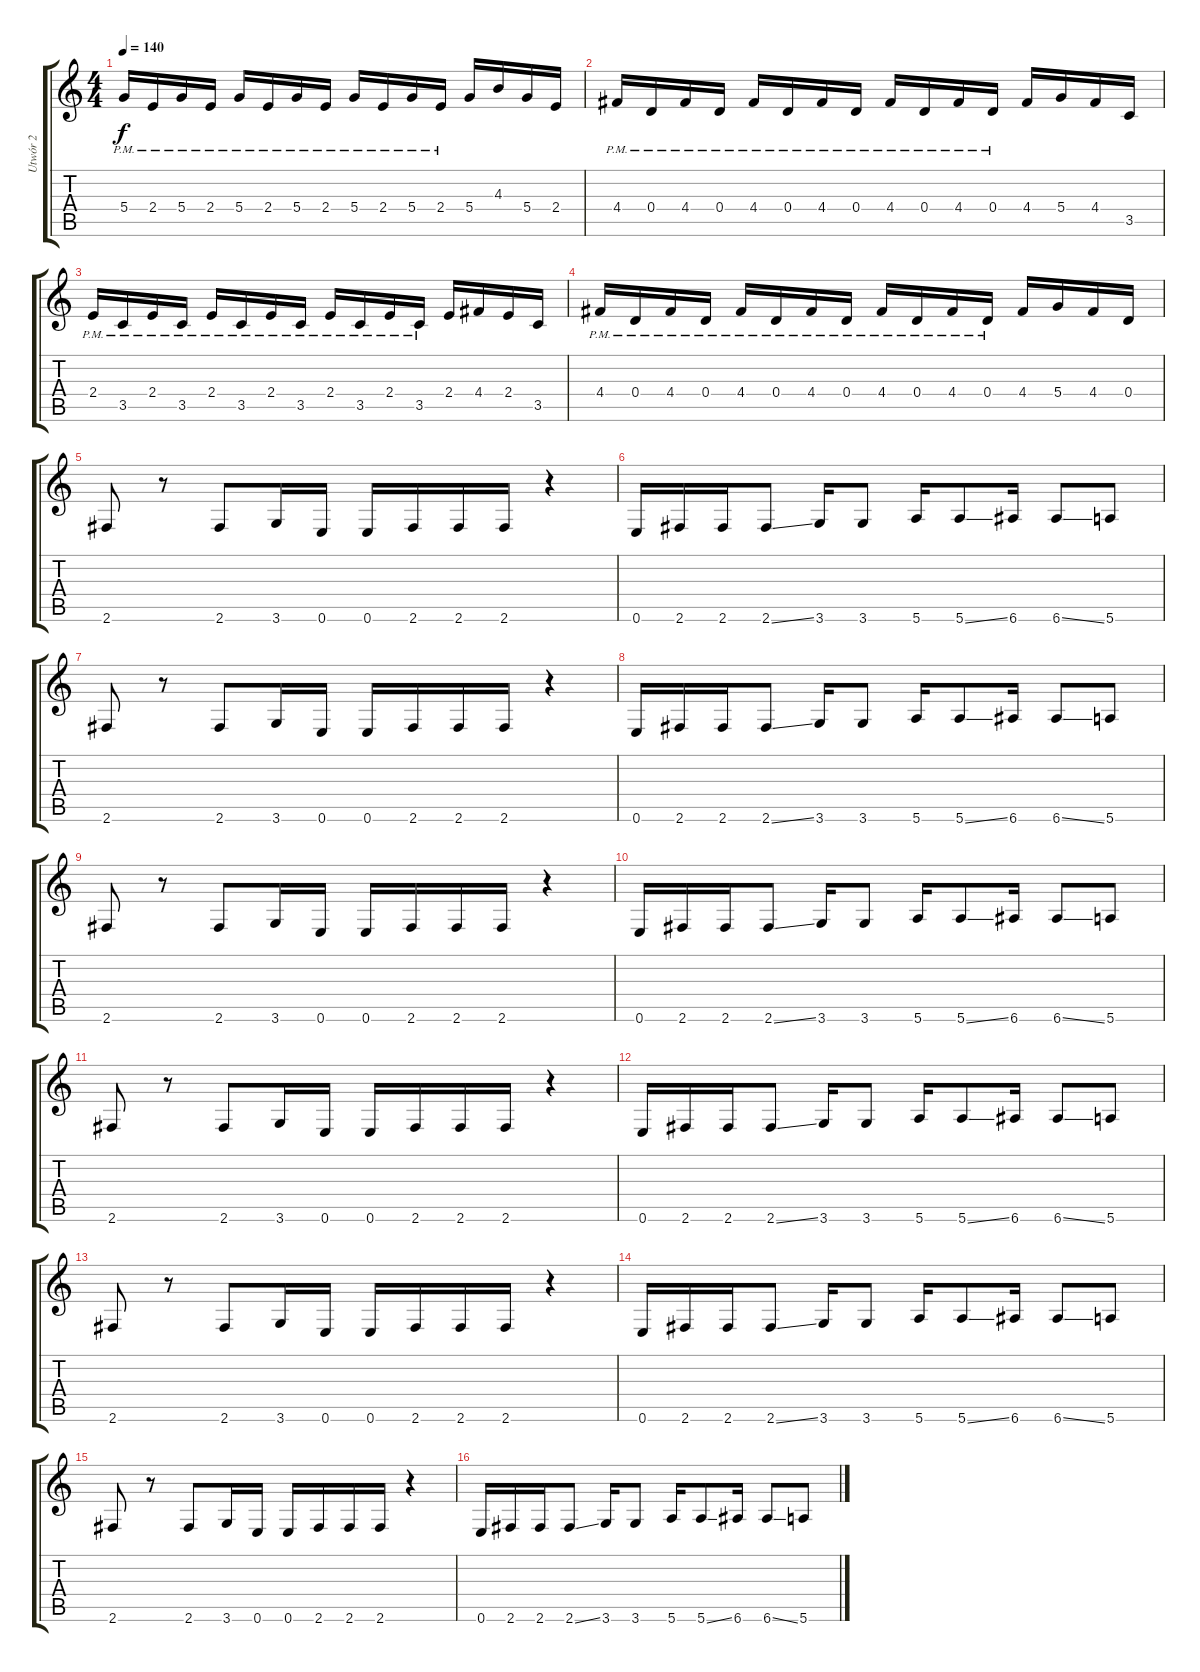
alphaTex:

\track ("Utwór 2" "Utwór 2") {instrument overdrivenguitar}
\staff {score tabs}
\tuning (E4 B3 G3 D3 A2 E2) {hide}
\ts (4 4)
\tempo 140
\clef g2
\ks c
5.4{pm}.16{dy f} 2.4{pm}.16 5.4{pm}.16 2.4{pm}.16 5.4{pm}.16 2.4{pm}.16 5.4{pm}.16 2.4{pm}.16 5.4{pm}.16 2.4{pm}.16 5.4{pm}.16 2.4{pm}.16 5.4.16 4.3.16 5.4.16 2.4.16 |
4.4{pm}.16 0.4{pm}.16 4.4{pm}.16 0.4{pm}.16 4.4{pm}.16 0.4{pm}.16 4.4{pm}.16 0.4{pm}.16 4.4{pm}.16 0.4{pm}.16 4.4{pm}.16 0.4{pm}.16 4.4.16 5.4.16 4.4.16 3.5.16 |
2.4{pm}.16 3.5{pm}.16 2.4{pm}.16 3.5{pm}.16 2.4{pm}.16 3.5{pm}.16 2.4{pm}.16 3.5{pm}.16 2.4{pm}.16 3.5{pm}.16 2.4{pm}.16 3.5{pm}.16 2.4.16 4.4.16 2.4.16 3.5.16 |
4.4{pm}.16 0.4{pm}.16 4.4{pm}.16 0.4{pm}.16 4.4{pm}.16 0.4{pm}.16 4.4{pm}.16 0.4{pm}.16 4.4{pm}.16 0.4{pm}.16 4.4{pm}.16 0.4{pm}.16 4.4.16 5.4.16 4.4.16 0.4.16 |
2.6.8 r.8 2.6.8 3.6.16 0.6.16 0.6.16 2.6.16 2.6.16 2.6.16 r.4 |
0.6.16 2.6.16 2.6.16 2.6{ss}.8 3.6.16 3.6.8 5.6.16 5.6{ss}.8 6.6.16 6.6{ss}.8 5.6.8 |
2.6.8 r.8 2.6.8 3.6.16 0.6.16 0.6.16 2.6.16 2.6.16 2.6.16 r.4 |
0.6.16 2.6.16 2.6.16 2.6{ss}.8 3.6.16 3.6.8 5.6.16 5.6{ss}.8 6.6.16 6.6{ss}.8 5.6.8 |
2.6.8 r.8 2.6.8 3.6.16 0.6.16 0.6.16 2.6.16 2.6.16 2.6.16 r.4 |
0.6.16 2.6.16 2.6.16 2.6{ss}.8 3.6.16 3.6.8 5.6.16 5.6{ss}.8 6.6.16 6.6{ss}.8 5.6.8 |
2.6.8 r.8 2.6.8 3.6.16 0.6.16 0.6.16 2.6.16 2.6.16 2.6.16 r.4 |
0.6.16 2.6.16 2.6.16 2.6{ss}.8 3.6.16 3.6.8 5.6.16 5.6{ss}.8 6.6.16 6.6{ss}.8 5.6.8 |
2.6.8 r.8 2.6.8 3.6.16 0.6.16 0.6.16 2.6.16 2.6.16 2.6.16 r.4 |
0.6.16 2.6.16 2.6.16 2.6{ss}.8 3.6.16 3.6.8 5.6.16 5.6{ss}.8 6.6.16 6.6{ss}.8 5.6.8 |
2.6.8 r.8 2.6.8 3.6.16 0.6.16 0.6.16 2.6.16 2.6.16 2.6.16 r.4 |
0.6.16 2.6.16 2.6.16 2.6{ss}.8 3.6.16 3.6.8 5.6.16 5.6{ss}.8 6.6.16 6.6{ss}.8 5.6.8
